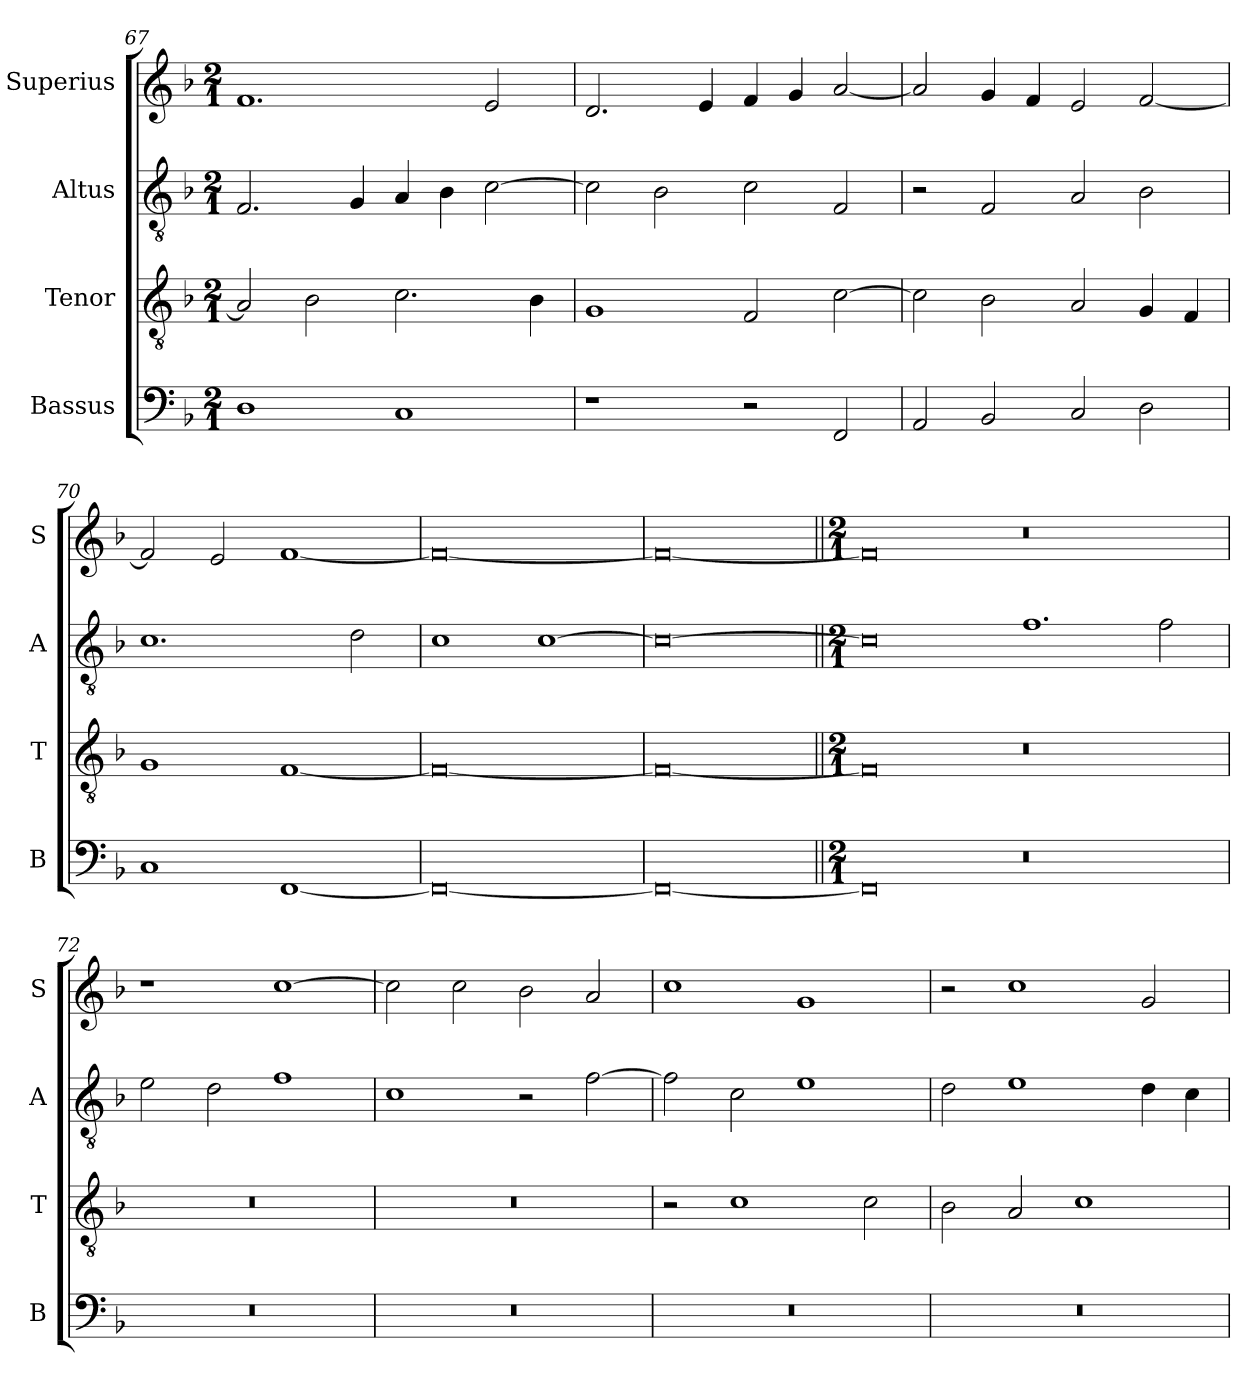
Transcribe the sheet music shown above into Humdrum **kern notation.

**kern	**kern	**kern	**kern
*part4	*part3	*part2	*part1
*staff4	*staff3	*staff2	*staff1
*I"Bassus	*I"Tenor	*I"Altus	*I"Superius
*I'B	*I'T	*I'A	*I'S
*clefF4	*clefGv2	*clefGv2	*clefG2
*k[b-]	*k[b-]	*k[b-]	*k[b-]
*F:	*F:	*F:	*F:
*M2/1	*M2/1	*M2/1	*M2/1
=67	=67	=67	=67
1D	2A]	2.F	1.f
.	2B-	.	.
.	.	4G	.
1C	2.c	4A	.
.	.	4B-	.
.	.	[2c	2e
.	4B-	.	.
=68	=68	=68	=68
1r	1G	2c]	2.d
.	.	2B-	.
.	.	.	4e
2r	2F	2c	4f
.	.	.	4g
2FF	[2c	2F	[2a
=69	=69	=69	=69
2AA	2c]	2r	2a]
2BB-	2B-	2F	4g
.	.	.	4f
2C	2A	2A	2e
2D	4G	2B-	[2f
.	4F	.	.
=70	=70	=70	=70
1C	1G	1.c	2f]
.	.	.	2e
[1FF	[1F	.	[1f
.	.	2d	.
=71	=71	=71	=71
0FF_	0F_	1c	0f_
.	.	[1c	.
=	=	=	=
0FF_	0F_	0c_	0f_
=||	=||	=||	=||
*M2/1	*M2/1	*M2/1	*M2/1
0FF]	0F]	0c]	0f]
0r	0r	1.f	0r
.	.	2f	.
=72	=72	=72	=72
0r	0r	2e	1r
.	.	2d	.
.	.	1f	[1cc
=73	=73	=73	=73
0r	0r	1c	2cc]
.	.	.	2cc
.	.	2r	2b-
.	.	[2f	2a
=74	=74	=74	=74
0r	2r	2f]	1cc
.	1c	2c	.
.	.	1e	1g
.	2c	.	.
=75	=75	=75	=75
0r	2B-	2d	2r
.	2A	1e	1cc
.	1c	.	.
.	.	4d	2g
.	.	4c	.
=	=	=	=
*-	*-	*-	*-
